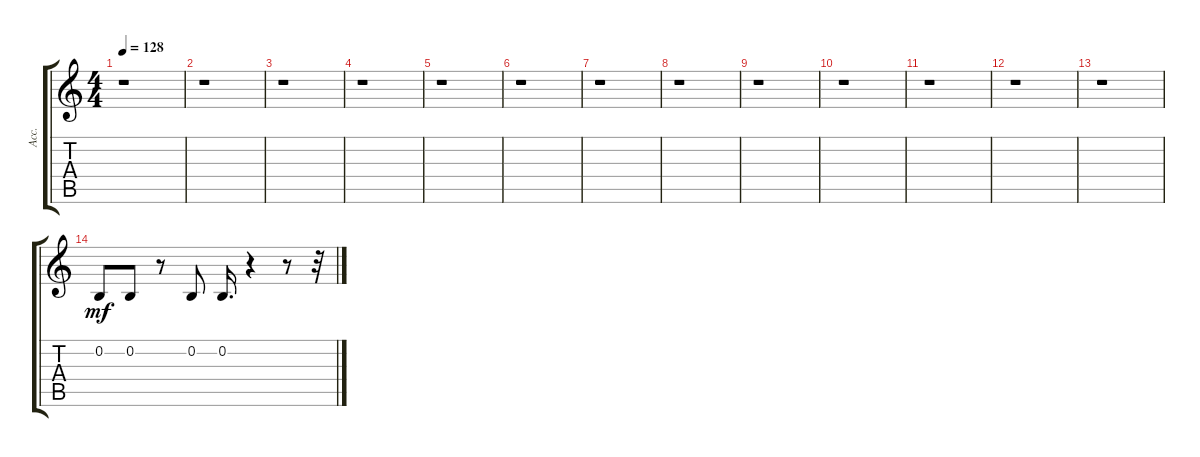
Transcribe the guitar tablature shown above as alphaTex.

\track ("Acc." "Acc.") {instrument accordion}
\staff {score tabs}
\tuning (E4 B3 G3 D3 A2 E2) {hide}
\ts (4 4)
\tempo 128
\clef g2
\ks c
r.1{dy mf} |
r.1 |
r.1 |
r.1 |
r.1 |
r.1 |
r.1 |
r.1 |
r.1 |
r.1 |
r.1 |
r.1 |
r.1 |
0.2.8 0.2.8 r.8 0.2.8 0.2.16{d} r.4 r.8 r.32
